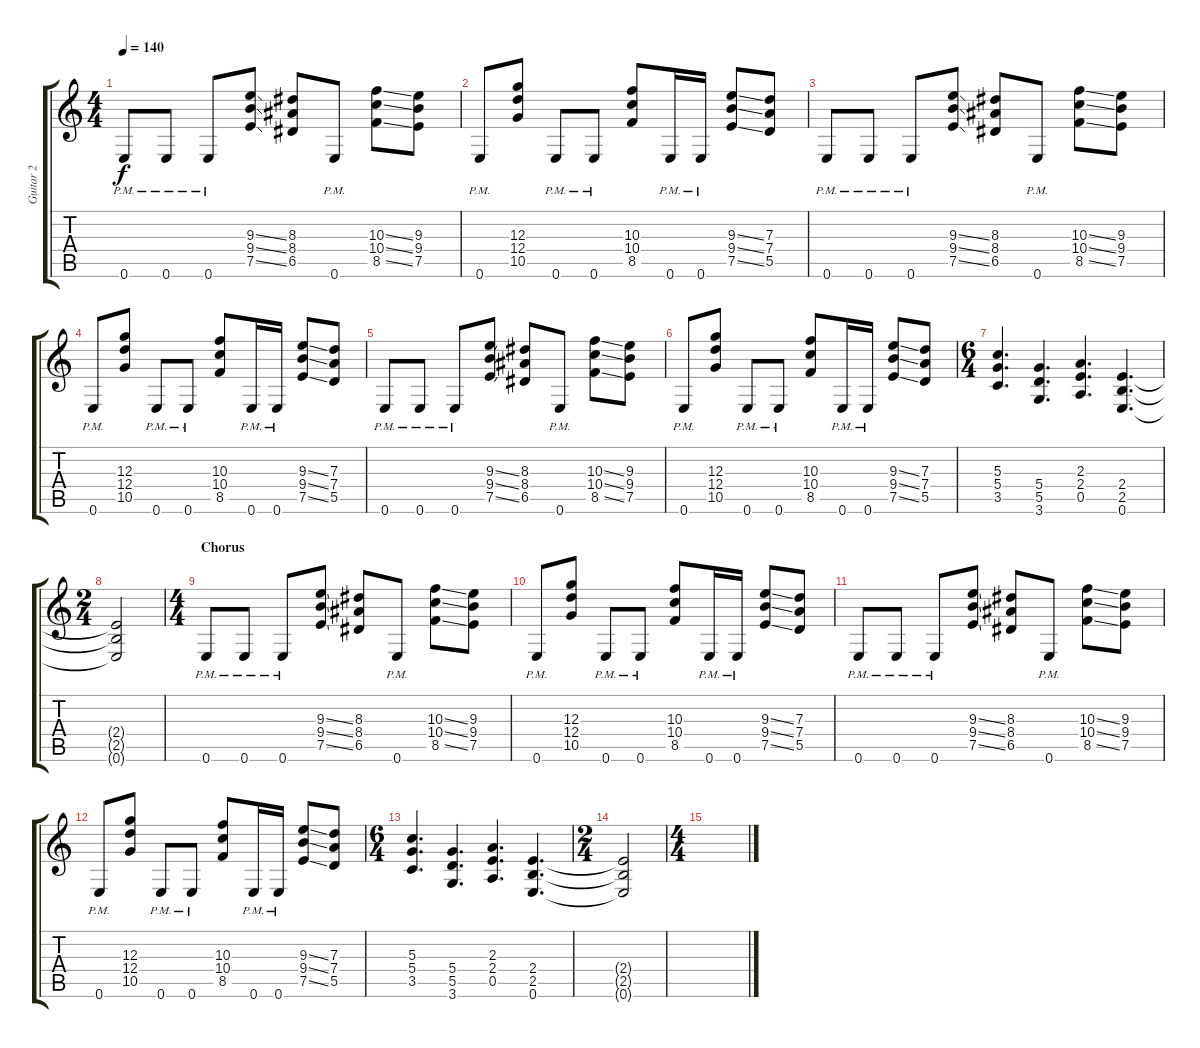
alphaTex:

\track ("Guitar 2" "Guitar 2") {instrument distortionguitar}
\staff {score tabs}
\tuning (E4 B3 G3 D3 A2 E2) {hide}
\ts (4 4)
\tempo 140
\clef g2
\ks c
0.6{pm}.8{dy f} 0.6{pm}.8 0.6{pm}.8 (9.3{ss} 9.4{ss} 7.5{ss}).8 (8.3 8.4 6.5).8 0.6{pm}.8 (10.3{ss} 10.4{ss} 8.5{ss}).8 (9.3 9.4 7.5).8 |
0.6{pm}.8 (12.3 12.4 10.5).8 0.6{pm}.8 0.6{pm}.8 (10.3 10.4 8.5).8 0.6{pm}.16 0.6{pm}.16 (9.3{ss} 9.4{ss} 7.5{ss}).8 (7.3 7.4 5.5).8 |
0.6{pm}.8 0.6{pm}.8 0.6{pm}.8 (9.3{ss} 9.4{ss} 7.5{ss}).8 (8.3 8.4 6.5).8 0.6{pm}.8 (10.3{ss} 10.4{ss} 8.5{ss}).8 (9.3 9.4 7.5).8 |
0.6{pm}.8 (12.3 12.4 10.5).8 0.6{pm}.8 0.6{pm}.8 (10.3 10.4 8.5).8 0.6{pm}.16 0.6{pm}.16 (9.3{ss} 9.4{ss} 7.5{ss}).8 (7.3 7.4 5.5).8 |
0.6{pm}.8 0.6{pm}.8 0.6{pm}.8 (9.3{ss} 9.4{ss} 7.5{ss}).8 (8.3 8.4 6.5).8 0.6{pm}.8 (10.3{ss} 10.4{ss} 8.5{ss}).8 (9.3 9.4 7.5).8 |
0.6{pm}.8 (12.3 12.4 10.5).8 0.6{pm}.8 0.6{pm}.8 (10.3 10.4 8.5).8 0.6{pm}.16 0.6{pm}.16 (9.3{ss} 9.4{ss} 7.5{ss}).8 (7.3 7.4 5.5).8 |
\ts (6 4)
(5.3 5.4 3.5).4{d} (5.4 5.5 3.6).4{d} (2.3 2.4 0.5).4{d} (2.4 2.5 0.6).4{d} |
\ts (2 4)
(2.4{t} 2.5{t} 0.6{t}).2 |
\ts (4 4)
\section ("" "Chorus")
0.6{pm}.8 0.6{pm}.8 0.6{pm}.8 (9.3{ss} 9.4{ss} 7.5{ss}).8 (8.3 8.4 6.5).8 0.6{pm}.8 (10.3{ss} 10.4{ss} 8.5{ss}).8 (9.3 9.4 7.5).8 |
0.6{pm}.8 (12.3 12.4 10.5).8 0.6{pm}.8 0.6{pm}.8 (10.3 10.4 8.5).8 0.6{pm}.16 0.6{pm}.16 (9.3{ss} 9.4{ss} 7.5{ss}).8 (7.3 7.4 5.5).8 |
0.6{pm}.8 0.6{pm}.8 0.6{pm}.8 (9.3{ss} 9.4{ss} 7.5{ss}).8 (8.3 8.4 6.5).8 0.6{pm}.8 (10.3{ss} 10.4{ss} 8.5{ss}).8 (9.3 9.4 7.5).8 |
0.6{pm}.8 (12.3 12.4 10.5).8 0.6{pm}.8 0.6{pm}.8 (10.3 10.4 8.5).8 0.6{pm}.16 0.6{pm}.16 (9.3{ss} 9.4{ss} 7.5{ss}).8 (7.3 7.4 5.5).8 |
\ts (6 4)
(5.3 5.4 3.5).4{d} (5.4 5.5 3.6).4{d} (2.3 2.4 0.5).4{d} (2.4 2.5 0.6).4{d} |
\ts (2 4)
(2.4{t} 2.5{t} 0.6{t}).2 |
\ts (4 4)
